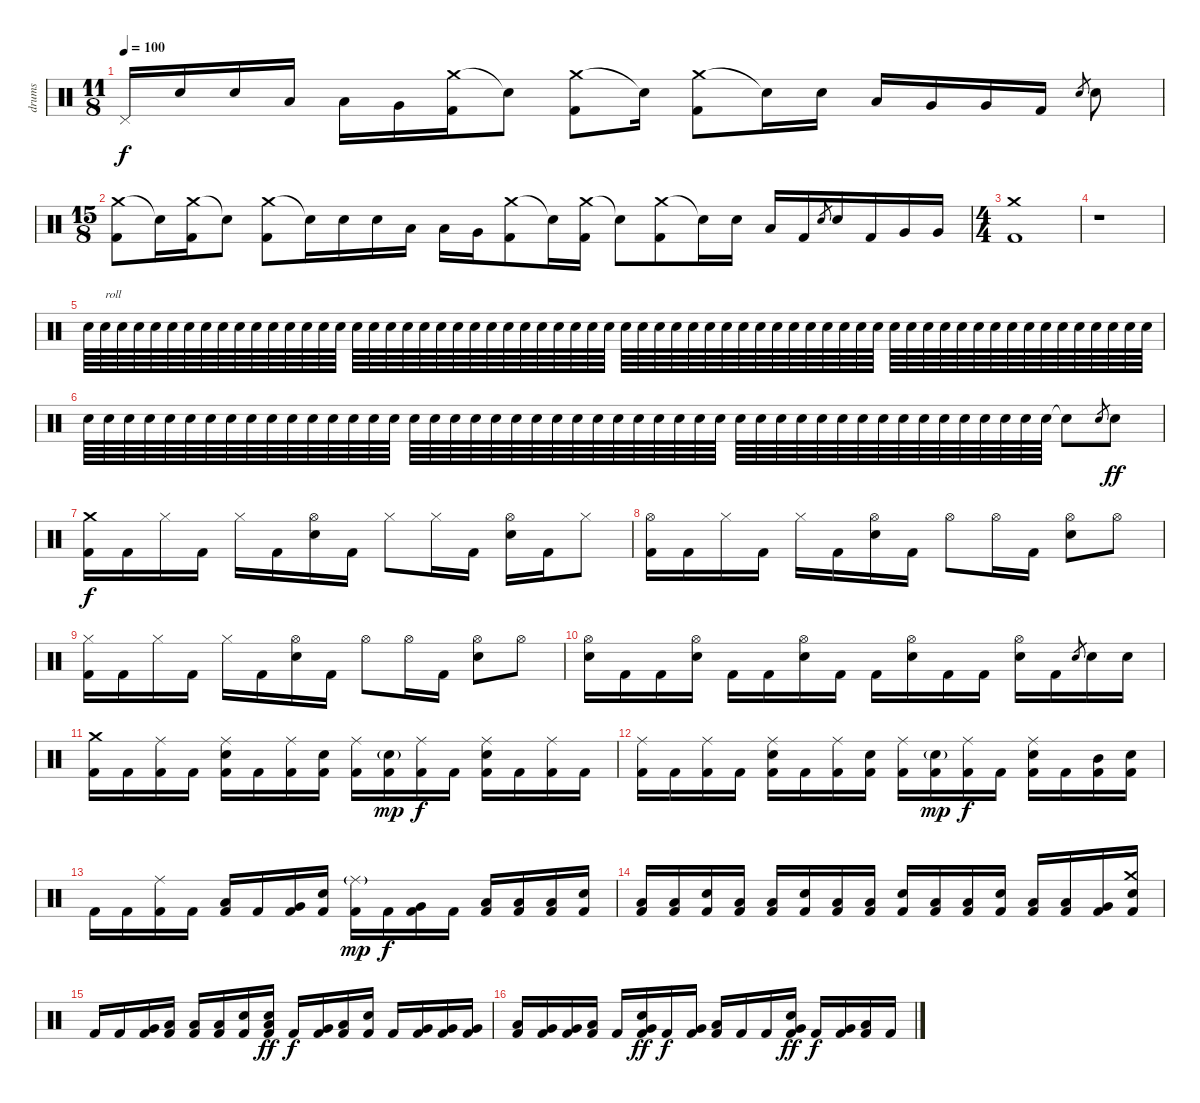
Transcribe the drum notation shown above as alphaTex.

\track ("drums" "drums") {instrument percussion}
\staff {score}
\articulation defaults
\ts (11 8)
\tempo 100
\clef neutral
\ks c "Pedal Hi-Hat (hit)".16{dy f} "Snare (hit) 2".16 "Snare (hit) 2".16 "Low Tom (hit)".16 "Low Tom (hit)".16 "Very Low Tom (hit)".16
("Crash medium (hit)" "Kick (hit) 2").16 "Snare (hit)"{t}.8 ("Crash medium (hit)" "Kick (hit) 2").8 "Snare (hit)"{t}.16 ("Crash medium (hit)" "Kick (hit) 2").8 "Snare (hit)"{t}.16 "Snare (hit) 2".16 "Low Tom (hit)".16 "Very Low Tom (hit)".16 "Very Low Tom (hit)".16 "Kick (hit) 2".16 "Snare (hit) 2".8{gr} "Snare (hit) 2".8 |
\ts (15 8)
("Crash medium (hit)" "Kick (hit) 2").8 "Snare (hit)"{t}.16 ("Crash medium (hit)" "Kick (hit) 2").16 "Snare (hit)"{t}.8 ("Crash medium (hit)" "Kick (hit) 2").8 "Snare (hit)"{t}.16 "Snare (hit) 2".16 "Snare (hit) 2".16 "Low Tom (hit)".16 "Low Tom (hit)".16 "Very Low Tom (hit)".16 ("Crash medium (hit)" "Kick (hit) 2").8 "Snare (hit)"{t}.16 ("Crash medium (hit)" "Kick (hit) 2").16 "Snare (hit)"{t}.8 ("Crash medium (hit)" "Kick (hit) 2").8 "Snare (hit)"{t}.16 "Snare (hit) 2".16 "Low Tom (hit)".16 "Kick (hit) 2".16 "Snare (hit) 2".8{gr} "Snare (hit) 2".16 "Kick (hit) 2".16 "Very Low Tom (hit)".16 "Very Low Tom (hit)".16 |
\ts (4 4)
("Crash medium (hit)" "Kick (hit) 2").1 |
r.1{volume 3} |
"Snare (hit) 2".64{volume 13} "Snare (hit) 2".64{txt "roll"} "Snare (hit) 2".64 "Snare (hit) 2".64 "Snare (hit) 2".64 "Snare (hit) 2".64 "Snare (hit) 2".64 "Snare (hit) 2".64 "Snare (hit) 2".64 "Snare (hit) 2".64 "Snare (hit) 2".64 "Snare (hit) 2".64 "Snare (hit) 2".64 "Snare (hit) 2".64 "Snare (hit) 2".64 "Snare (hit) 2".64 "Snare (hit) 2".64 "Snare (hit) 2".64 "Snare (hit) 2".64 "Snare (hit) 2".64 "Snare (hit) 2".64 "Snare (hit) 2".64 "Snare (hit) 2".64 "Snare (hit) 2".64 "Snare (hit) 2".64 "Snare (hit) 2".64 "Snare (hit) 2".64 "Snare (hit) 2".64 "Snare (hit) 2".64 "Snare (hit) 2".64 "Snare (hit) 2".64 "Snare (hit) 2".64 "Snare (hit) 2".64 "Snare (hit) 2".64 "Snare (hit) 2".64 "Snare (hit) 2".64 "Snare (hit) 2".64 "Snare (hit) 2".64 "Snare (hit) 2".64 "Snare (hit) 2".64 "Snare (hit) 2".64 "Snare (hit) 2".64 "Snare (hit) 2".64 "Snare (hit) 2".64 "Snare (hit) 2".64 "Snare (hit) 2".64 "Snare (hit) 2".64 "Snare (hit) 2".64 "Snare (hit) 2".64 "Snare (hit) 2".64 "Snare (hit) 2".64 "Snare (hit) 2".64 "Snare (hit) 2".64 "Snare (hit) 2".64 "Snare (hit) 2".64 "Snare (hit) 2".64 "Snare (hit) 2".64 "Snare (hit) 2".64 "Snare (hit) 2".64 "Snare (hit) 2".64 "Snare (hit) 2".64 "Snare (hit) 2".64 "Snare (hit) 2".64 "Snare (hit) 2".64 |
"Snare (hit) 2".64 "Snare (hit) 2".64 "Snare (hit) 2".64 "Snare (hit) 2".64 "Snare (hit) 2".64 "Snare (hit) 2".64 "Snare (hit) 2".64 "Snare (hit) 2".64 "Snare (hit) 2".64 "Snare (hit) 2".64 "Snare (hit) 2".64 "Snare (hit) 2".64 "Snare (hit) 2".64 "Snare (hit) 2".64 "Snare (hit) 2".64 "Snare (hit) 2".64 "Snare (hit) 2".64 "Snare (hit) 2".64 "Snare (hit) 2".64 "Snare (hit) 2".64 "Snare (hit) 2".64 "Snare (hit) 2".64 "Snare (hit) 2".64 "Snare (hit) 2".64 "Snare (hit) 2".64 "Snare (hit) 2".64 "Snare (hit) 2".64 "Snare (hit) 2".64 "Snare (hit) 2".64 "Snare (hit) 2".64 "Snare (hit) 2".64 "Snare (hit) 2".64 "Snare (hit) 2".64 "Snare (hit) 2".64 "Snare (hit) 2".64 "Snare (hit) 2".64 "Snare (hit) 2".64 "Snare (hit) 2".64 "Snare (hit) 2".64 "Snare (hit) 2".64 "Snare (hit) 2".64 "Snare (hit) 2".64 "Snare (hit) 2".64 "Snare (hit) 2".64 "Snare (hit) 2".64 "Snare (hit) 2".64 "Snare (hit) 2".64 "Snare (hit) 2".64 "Snare (hit)"{t}.8 "Snare (hit) 2".8{gr} "Snare (hit) 2".8{dy ff} |
("Crash medium (hit)" "Kick (hit) 2").16{dy f} "Kick (hit) 2".16 "Hi-Hat (closed)".16 "Kick (hit) 2".16 "Hi-Hat (closed)".16 "Kick (hit) 2".16 ("Hi-Hat (open)" "Snare (hit) 2").16 "Kick (hit) 2".16 "Hi-Hat (closed)".8 "Hi-Hat (closed)".16 "Kick (hit) 2".16 ("Hi-Hat (open)" "Snare (hit) 2").16 "Kick (hit) 2".16 "Hi-Hat (closed)".8 |
("Hi-Hat (open)" "Kick (hit) 2").16 "Kick (hit) 2".16 "Hi-Hat (closed)".16 "Kick (hit) 2".16 "Hi-Hat (closed)".16 "Kick (hit) 2".16 ("Hi-Hat (open)" "Snare (hit) 2").16 "Kick (hit) 2".16 "Hi-Hat (open)".8 "Hi-Hat (open)".16 "Kick (hit) 2".16 ("Hi-Hat (open)" "Snare (hit) 2").8 "Hi-Hat (open)".8 |
("Hi-Hat (closed)" "Kick (hit) 2").16 "Kick (hit) 2".16 "Hi-Hat (closed)".16 "Kick (hit) 2".16 "Hi-Hat (closed)".16 "Kick (hit) 2".16 ("Hi-Hat (open)" "Snare (hit) 2").16 "Kick (hit) 2".16 "Hi-Hat (open)".8 "Hi-Hat (open)".16 "Kick (hit) 2".16 ("Hi-Hat (open)" "Snare (hit) 2").8 "Hi-Hat (open)".8 |
("Hi-Hat (open)" "Snare (hit) 2").16 "Kick (hit) 2".16 "Kick (hit) 2".16 ("Hi-Hat (open)" "Snare (hit) 2").16 "Kick (hit) 2".16 "Kick (hit) 2".16 ("Hi-Hat (open)" "Snare (hit) 2").16 "Kick (hit) 2".16 "Kick (hit) 2".16 ("Hi-Hat (open)" "Snare (hit) 2").16 "Kick (hit) 2".16 "Kick (hit) 2".16 ("Hi-Hat (open)" "Snare (hit) 2").16 "Kick (hit) 2".16 "Snare (hit) 2".8{gr} "Snare (hit) 2".16 "Snare (hit) 2".16 |
("Crash medium (hit)" "Kick (hit) 2").16 "Kick (hit) 2".16 ("Ride (middle)" "Kick (hit) 2").16 "Kick (hit) 2".16 ("Ride (middle)" "Snare (hit) 2" "Kick (hit) 2").16 "Kick (hit) 2".16 ("Ride (middle)" "Kick (hit) 2").16 ("Snare (hit) 2" "Kick (hit) 2").16 ("Ride (middle)" "Kick (hit) 2").16 ("Snare (hit) 2"{g} "Kick (hit) 2").16{dy mp} ("Ride (middle)" "Kick (hit) 2").16{dy f} "Kick (hit) 2".16 ("Ride (middle)" "Snare (hit) 2" "Kick (hit) 2").16 "Kick (hit) 2".16 ("Ride (middle)" "Kick (hit) 2").16 "Kick (hit) 2".16 |
("Ride (middle)" "Kick (hit) 2").16 "Kick (hit) 2".16 ("Ride (middle)" "Kick (hit) 2").16 "Kick (hit) 2".16 ("Ride (middle)" "Snare (hit) 2" "Kick (hit) 2").16 "Kick (hit) 2".16 ("Ride (middle)" "Kick (hit) 2").16 ("Snare (hit) 2" "Kick (hit) 2").16 ("Ride (middle)" "Kick (hit) 2").16 ("Snare (hit) 2"{g} "Kick (hit) 2").16{dy mp} ("Ride (middle)" "Kick (hit) 2").16{dy f} "Kick (hit) 2".16 ("Ride (middle)" "Snare (hit) 2" "Kick (hit) 2").16 "Kick (hit) 2".16 ("Mid Tom (hit)" "Kick (hit) 2").16 ("Snare (hit) 2" "Kick (hit) 2").16 |
"Kick (hit) 2".16 "Kick (hit) 2".16 ("Ride (middle)" "Kick (hit) 2").16 "Kick (hit) 2".16 ("Low Tom (hit)" "Kick (hit) 2").16 "Kick (hit) 2".16 ("Very Low Tom (hit)" "Kick (hit) 2").16 ("Snare (hit) 2" "Kick (hit) 2").16 ("Ride (middle)"{g} "Kick (hit) 2").16{dy mp} "Kick (hit) 2".16{dy f} ("Very Low Tom (hit)" "Kick (hit) 2").16 "Kick (hit) 2".16 ("Low Floor Tom (hit)" "Kick (hit) 2").16 ("Low Floor Tom (hit)" "Kick (hit) 2").16 ("Low Floor Tom (hit)" "Kick (hit) 2").16 ("Snare (hit) 2" "Kick (hit) 2").16 |
("Low Floor Tom (hit)" "Kick (hit) 2").16 ("Low Floor Tom (hit)" "Kick (hit) 2").16 ("Snare (hit) 2" "Kick (hit) 2").16 ("Low Floor Tom (hit)" "Kick (hit) 2").16 ("Low Floor Tom (hit)" "Kick (hit) 2").16 ("Snare (hit) 2" "Kick (hit) 2").16 ("Low Floor Tom (hit)" "Kick (hit) 2").16 ("Low Floor Tom (hit)" "Kick (hit) 2").16 ("Snare (hit) 2" "Kick (hit) 2").16 ("Low Floor Tom (hit)" "Kick (hit) 2").16 ("Low Floor Tom (hit)" "Kick (hit) 2").16 ("Snare (hit) 2" "Kick (hit) 2").16 ("Low Floor Tom (hit)" "Kick (hit) 2").16 ("Low Floor Tom (hit)" "Kick (hit) 2").16 ("Very Low Tom (hit)" "Kick (hit) 2").16 ("Crash medium (hit)" "Snare (hit) 2" "Kick (hit) 2").16 |
"Kick (hit) 2".16 "Kick (hit) 2".16 ("Very Low Tom (hit)" "Kick (hit) 2").16 ("Low Floor Tom (hit)" "Kick (hit) 2").16 ("Low Tom (hit)" "Kick (hit) 2").16 ("Low Floor Tom (hit)" "Kick (hit) 2").16 ("Snare (hit) 2" "Kick (hit) 2").16 ("Snare (hit) 2" "Low Floor Tom (hit)" "Kick (hit) 2").16{dy ff} "Kick (hit) 2".16{dy f} ("Very Low Tom (hit)" "Kick (hit) 2").16 ("Low Floor Tom (hit)" "Kick (hit) 2").16 ("Snare (hit) 2" "Kick (hit) 2").16 "Kick (hit) 2".16 ("Very Low Tom (hit)" "Kick (hit) 2").16 ("Very Low Tom (hit)" "Kick (hit) 2").16 ("Very Low Tom (hit)" "Kick (hit) 2").16 |
("Low Tom (hit)" "Kick (hit) 2").16 ("Very Low Tom (hit)" "Kick (hit) 2").16 ("Very Low Tom (hit)" "Kick (hit) 2").16 ("Low Floor Tom (hit)" "Kick (hit) 2").16 "Kick (hit) 2".16 ("Snare (hit) 2" "Very Low Tom (hit)" "Kick (hit) 2").16{dy ff} "Kick (hit) 2".16{dy f} ("Very Low Tom (hit)" "Kick (hit) 2").16 ("Low Tom (hit)" "Kick (hit) 2").16 "Kick (hit) 2".16 "Kick (hit) 2".16 ("Snare (hit) 2" "Very Low Tom (hit)" "Kick (hit) 2").16{dy ff} "Kick (hit) 2".16{dy f} ("Very Low Tom (hit)" "Kick (hit) 2").16 ("Low Tom (hit)" "Kick (hit) 2").16 "Kick (hit) 2".16
